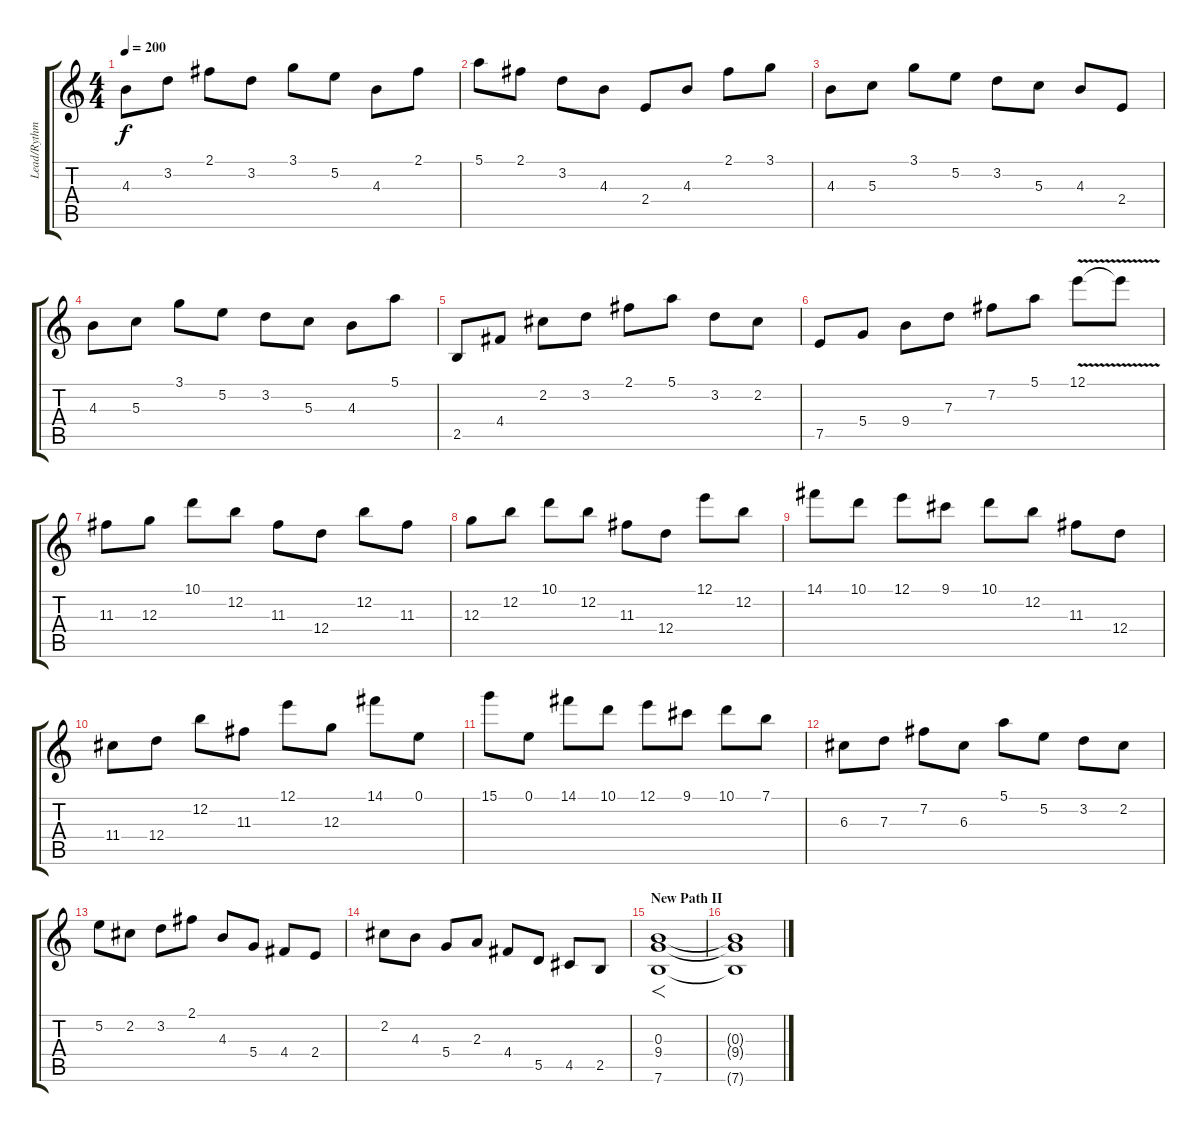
\track ("Lead/Rythm" "Lead/Rythm") {instrument overdrivenguitar}
\staff {score tabs}
\tuning (E4 B3 G3 D3 A2 E2) {hide}
\ts (4 4)
\tempo 200
\clef g2
\ks c
4.3.8{dy f} 3.2.8 2.1.8 3.2.8 3.1.8 5.2.8 4.3.8 2.1.8 |
5.1.8 2.1.8 3.2.8 4.3.8 2.4.8 4.3.8 2.1.8 3.1.8 |
4.3.8 5.3.8 3.1.8 5.2.8 3.2.8 5.3.8 4.3.8 2.4.8 |
4.3.8 5.3.8 3.1.8 5.2.8 3.2.8 5.3.8 4.3.8 5.1.8 |
2.5.8 4.4.8 2.2.8 3.2.8 2.1.8 5.1.8 3.2.8 2.2.8 |
7.5.8 5.4.8 9.4.8 7.3.8 7.2.8 5.1.8 12.1{v}.8 12.1{t}.8 |
11.3.8 12.3.8 10.1.8 12.2.8 11.3.8 12.4.8 12.2.8 11.3.8 |
12.3.8 12.2.8 10.1.8 12.2.8 11.3.8 12.4.8 12.1.8 12.2.8 |
14.1.8 10.1.8 12.1.8 9.1.8 10.1.8 12.2.8 11.3.8 12.4.8 |
11.4.8 12.4.8 12.2.8 11.3.8 12.1.8 12.3.8 14.1.8 0.1.8 |
15.1.8 0.1.8 14.1.8 10.1.8 12.1.8 9.1.8 10.1.8 7.1.8 |
6.3.8 7.3.8 7.2.8 6.3.8 5.1.8 5.2.8 3.2.8 2.2.8 |
5.2.8 2.2.8 3.2.8 2.1.8 4.3.8 5.4.8 4.4.8 2.4.8 |
2.2.8 4.3.8 5.4.8 2.3.8 4.4.8 5.5.8 4.5.8 2.5.8 |
\section ("" "New Path II")
(0.3 9.4 7.6).1{f instrument violin} |
(0.3{t} 9.4{t} 7.6{t}).1{volume 0}
